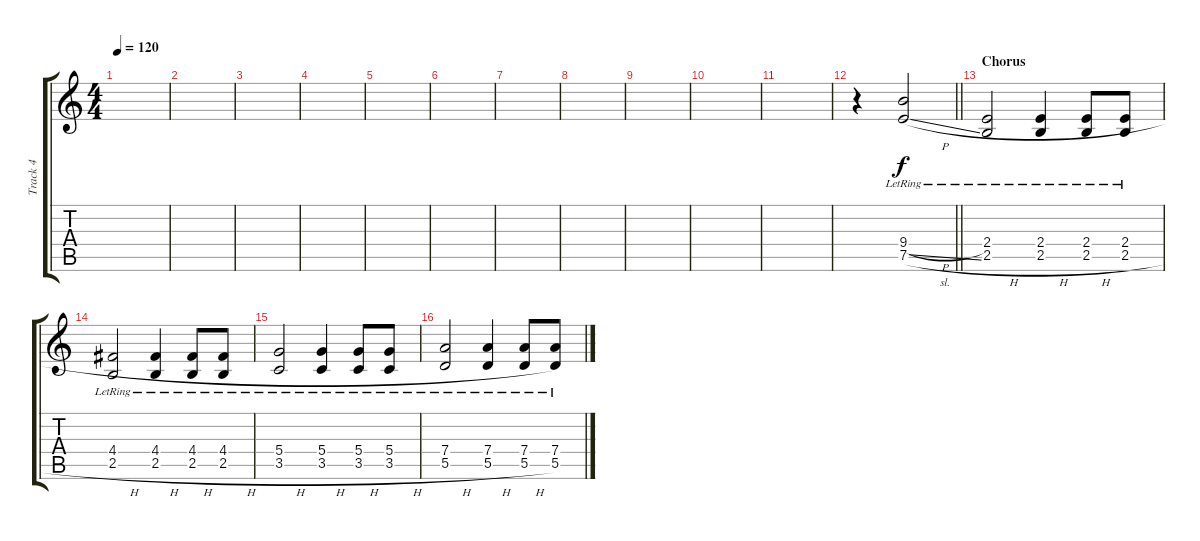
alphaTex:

\track ("Track 4" "Track 4") {instrument distortionguitar}
\staff {score tabs}
\tuning (E4 B3 G3 D3 A2 E2) {hide}
\ts (4 4)
\tempo 120
\clef g2
\ks c
|
|
|
|
|
|
|
|
|
|
|
\barLineRight lightlight
r.4 (9.4{h lr} 7.5{sl lr}).2 |
\section ("" "Chorus")
(2.4{lr} 2.5{h lr}).2 (2.4{lr} 2.5{h lr}).4 (2.4{lr} 2.5{h lr}).8 (2.4{lr} 2.5{h lr}).8 |
(4.4{lr} 2.5{h lr}).2 (4.4{lr} 2.5{h lr}).4 (4.4{lr} 2.5{h lr}).8 (4.4{lr} 2.5{h lr}).8 |
(5.4{lr} 3.5{h lr}).2 (5.4{lr} 3.5{h lr}).4 (5.4{lr} 3.5{h lr}).8 (5.4{lr} 3.5{h lr}).8 |
(7.4{lr} 5.5{h lr}).2 (7.4{lr} 5.5{h lr}).4 (7.4{lr} 5.5{h lr}).8 (7.4{lr} 5.5{h lr}).8
